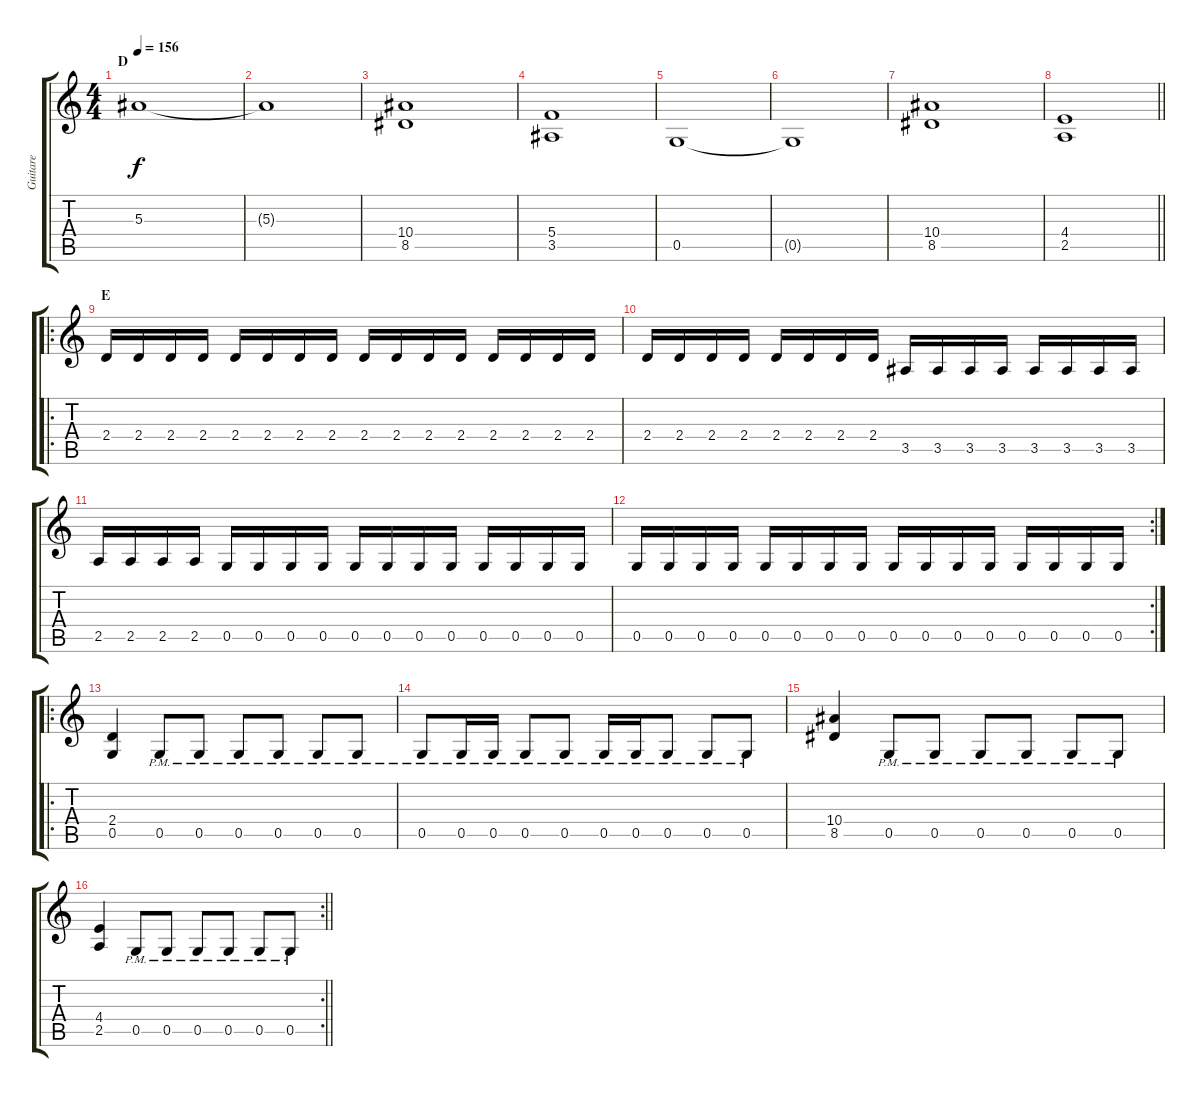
\track ("Guitare" "Guitare") {instrument distortionguitar}
\staff {score tabs}
\tuning (D4 A3 F3 C3 G2 D2) {hide}
\ts (4 4)
\section ("" "D")
\tempo 156
\clef g2
\ks c
5.3.1{dy f} |
5.3{t}.1 |
(10.4 8.5).1 |
(5.4 3.5).1 |
0.5.1 |
0.5{t}.1 |
(10.4 8.5).1 |
\barLineRight lightlight
(4.4 2.5).1 |
\ro
\section ("" "E")
2.4.16 2.4.16 2.4.16 2.4.16 2.4.16 2.4.16 2.4.16 2.4.16 2.4.16 2.4.16 2.4.16 2.4.16 2.4.16 2.4.16 2.4.16 2.4.16 |
2.4.16 2.4.16 2.4.16 2.4.16 2.4.16 2.4.16 2.4.16 2.4.16 3.5.16 3.5.16 3.5.16 3.5.16 3.5.16 3.5.16 3.5.16 3.5.16 |
2.5.16 2.5.16 2.5.16 2.5.16 0.5.16 0.5.16 0.5.16 0.5.16 0.5.16 0.5.16 0.5.16 0.5.16 0.5.16 0.5.16 0.5.16 0.5.16 |
\rc 2
0.5.16 0.5.16 0.5.16 0.5.16 0.5.16 0.5.16 0.5.16 0.5.16 0.5.16 0.5.16 0.5.16 0.5.16 0.5.16 0.5.16 0.5.16 0.5.16 |
\ro
(2.4 0.5).4 0.5{pm}.8 0.5{pm}.8 0.5{pm}.8 0.5{pm}.8 0.5{pm}.8 0.5{pm}.8 |
0.5{pm}.8 0.5{pm}.16 0.5{pm}.16 0.5{pm}.8 0.5{pm}.8 0.5{pm}.16 0.5{pm}.16 0.5{pm}.8 0.5{pm}.8 0.5{pm}.8 |
(10.4 8.5).4 0.5{pm}.8 0.5{pm}.8 0.5{pm}.8 0.5{pm}.8 0.5{pm}.8 0.5{pm}.8 |
\rc 2
\barLineRight lightlight
(4.4 2.5).4 0.5{pm}.8 0.5{pm}.8 0.5{pm}.8 0.5{pm}.8 0.5{pm}.8 0.5{pm}.8
